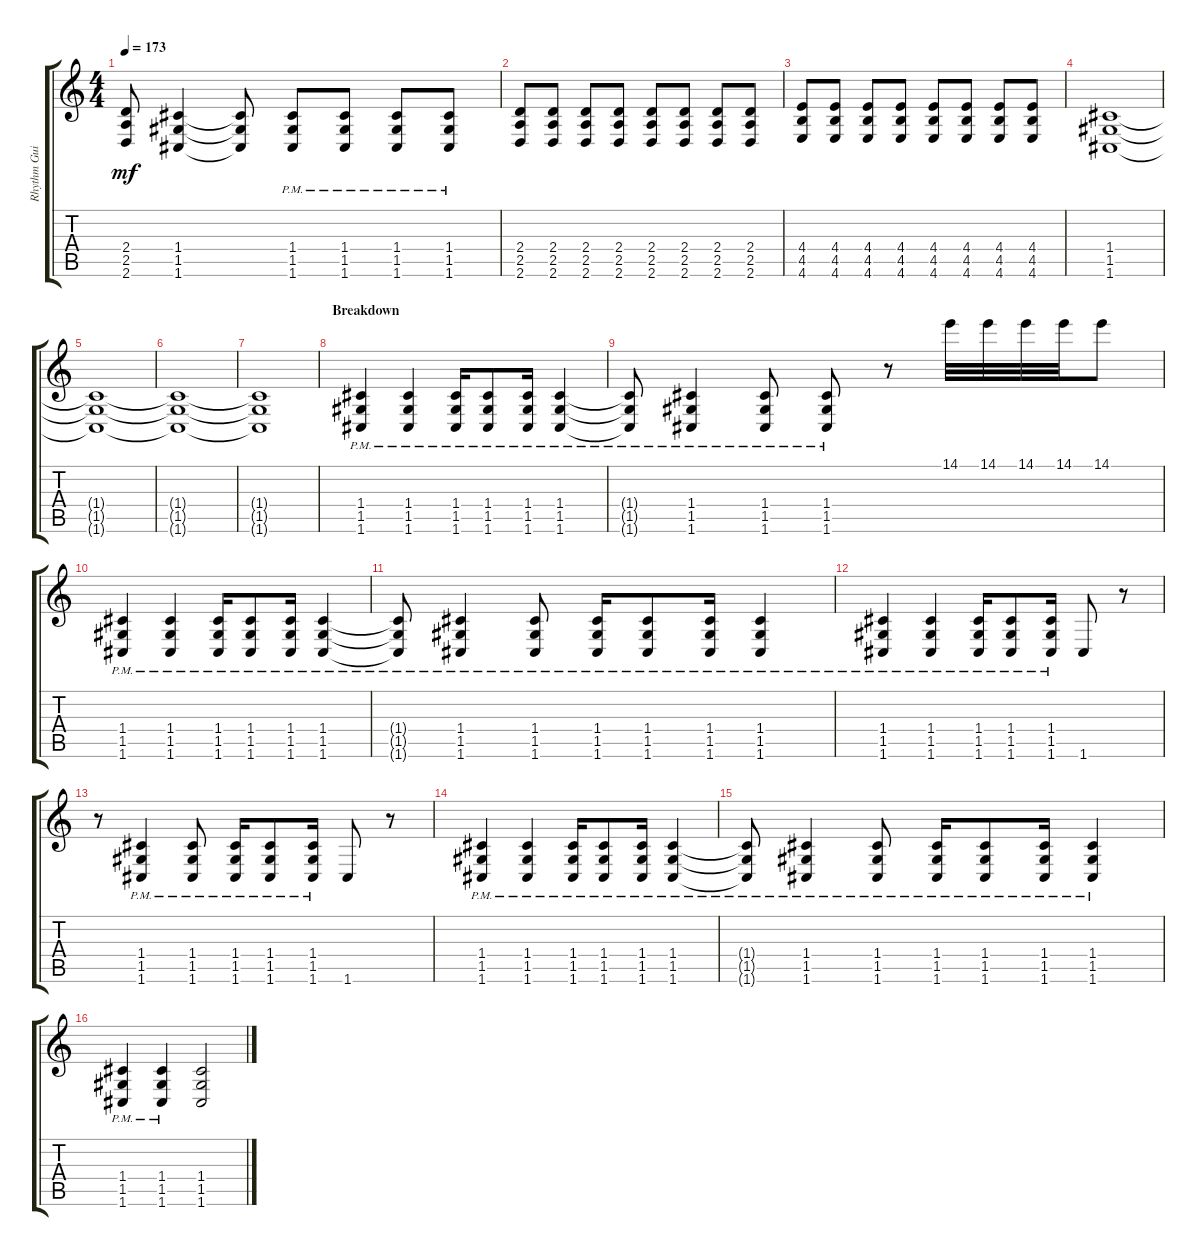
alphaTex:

\track ("Rhythm Guitar" "Rhythm Gui") {instrument distortionguitar}
\staff {score tabs}
\tuning (D4 A3 F3 C3 G2 C2) {hide}
\ts (4 4)
\tempo 173
\clef g2
\ks c
(2.4{t} 2.5{t} 2.6{t}).8{dy mf} (1.4 1.5 1.6).4 (1.4{t} 1.5{t} 1.6{t}).8 (1.4{pm} 1.5{pm} 1.6{pm}).8 (1.4{pm} 1.5{pm} 1.6{pm}).8 (1.4{pm} 1.5{pm} 1.6{pm}).8 (1.4{pm} 1.5{pm} 1.6{pm}).8 |
(2.4 2.5 2.6).8 (2.4 2.5 2.6).8 (2.4 2.5 2.6).8 (2.4 2.5 2.6).8 (2.4 2.5 2.6).8 (2.4 2.5 2.6).8 (2.4 2.5 2.6).8 (2.4 2.5 2.6).8 |
(4.4 4.5 4.6).8 (4.4 4.5 4.6).8 (4.4 4.5 4.6).8 (4.4 4.5 4.6).8 (4.4 4.5 4.6).8 (4.4 4.5 4.6).8 (4.4 4.5 4.6).8 (4.4 4.5 4.6).8 |
(1.4 1.5 1.6).1 |
(1.4{t} 1.5{t} 1.6{t}).1 |
(1.4{t} 1.5{t} 1.6{t}).1 |
(1.4{t} 1.5{t} 1.6{t}).1 |
\section ("" "Breakdown")
(1.4{pm} 1.5{pm} 1.6{pm}).4 (1.4{pm} 1.5{pm} 1.6{pm}).4 (1.4{pm} 1.5{pm} 1.6{pm}).16 (1.4{pm} 1.5{pm} 1.6{pm}).8 (1.4{pm} 1.5{pm} 1.6{pm}).16 (1.4{pm} 1.5{pm} 1.6{pm}).4 |
(1.4{pm t} 1.5{pm t} 1.6{pm t}).8 (1.4{pm} 1.5{pm} 1.6{pm}).4 (1.4{pm} 1.5{pm} 1.6{pm}).8 (1.4{pm} 1.5{pm} 1.6{pm}).8 r.8 14.1.32 14.1.32 14.1.32 14.1.32 14.1.8 |
(1.4{pm} 1.5{pm} 1.6{pm}).4 (1.4{pm} 1.5{pm} 1.6{pm}).4 (1.4{pm} 1.5{pm} 1.6{pm}).16 (1.4{pm} 1.5{pm} 1.6{pm}).8 (1.4{pm} 1.5{pm} 1.6{pm}).16 (1.4{pm} 1.5{pm} 1.6{pm}).4 |
(1.4{pm t} 1.5{pm t} 1.6{pm t}).8 (1.4{pm} 1.5{pm} 1.6{pm}).4 (1.4{pm} 1.5{pm} 1.6{pm}).8 (1.4{pm} 1.5{pm} 1.6{pm}).16 (1.4{pm} 1.5{pm} 1.6{pm}).8 (1.4{pm} 1.5{pm} 1.6{pm}).16 (1.4{pm} 1.5{pm} 1.6{pm}).4 |
(1.4{pm} 1.5{pm} 1.6{pm}).4 (1.4{pm} 1.5{pm} 1.6{pm}).4 (1.4{pm} 1.5{pm} 1.6{pm}).16 (1.4{pm} 1.5{pm} 1.6{pm}).8 (1.4{pm} 1.5{pm} 1.6{pm}).16 1.6.8 r.8 |
r.8 (1.4{pm} 1.5{pm} 1.6{pm}).4 (1.4{pm} 1.5{pm} 1.6{pm}).8 (1.4{pm} 1.5{pm} 1.6{pm}).16 (1.4{pm} 1.5{pm} 1.6{pm}).8 (1.4{pm} 1.5{pm} 1.6{pm}).16 1.6.8 r.8 |
(1.4{pm} 1.5{pm} 1.6{pm}).4 (1.4{pm} 1.5{pm} 1.6{pm}).4 (1.4{pm} 1.5{pm} 1.6{pm}).16 (1.4{pm} 1.5{pm} 1.6{pm}).8 (1.4{pm} 1.5{pm} 1.6{pm}).16 (1.4{pm} 1.5{pm} 1.6{pm}).4 |
(1.4{pm t} 1.5{pm t} 1.6{pm t}).8 (1.4{pm} 1.5{pm} 1.6{pm}).4 (1.4{pm} 1.5{pm} 1.6{pm}).8 (1.4{pm} 1.5{pm} 1.6{pm}).16 (1.4{pm} 1.5{pm} 1.6{pm}).8 (1.4{pm} 1.5{pm} 1.6{pm}).16 (1.4{pm} 1.5{pm} 1.6{pm}).4 |
(1.4{pm} 1.5{pm} 1.6{pm}).4 (1.4{pm} 1.5{pm} 1.6{pm}).4 (1.4 1.5 1.6).2
